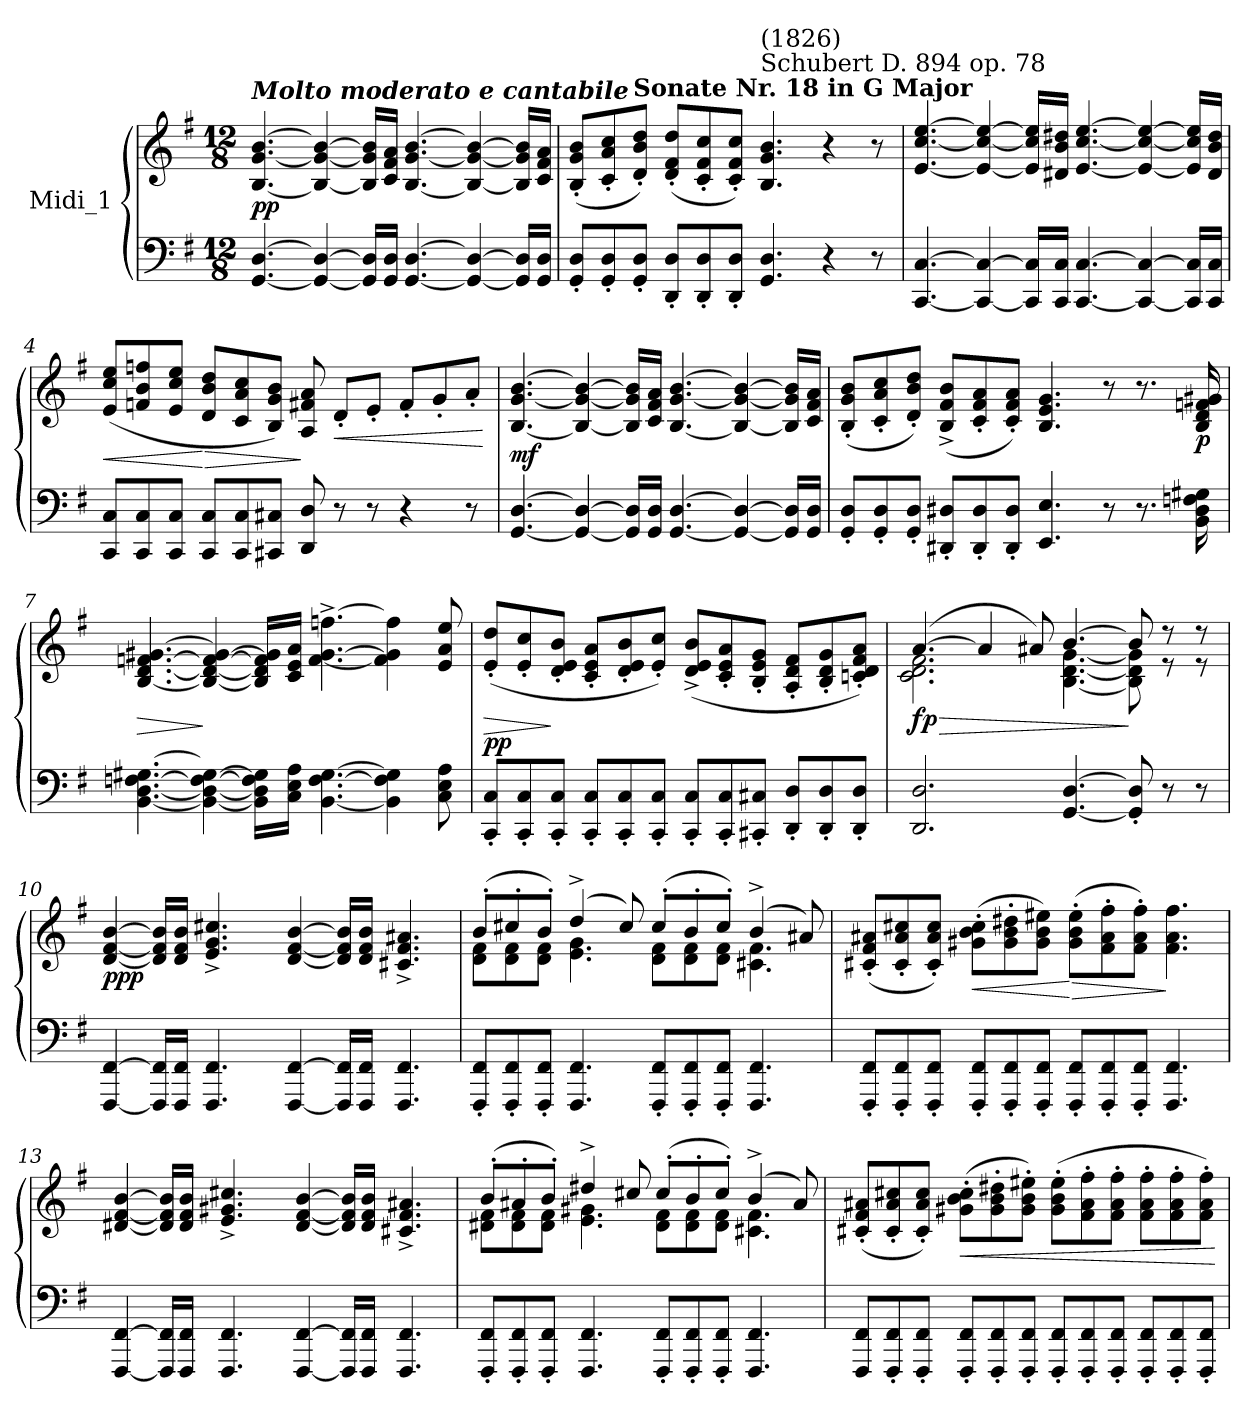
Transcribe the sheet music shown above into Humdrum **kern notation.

**kern	**kern	**dynam
*part1	*part1	*part1
*staff2	*staff1	*staff1/2
*I"Midi_1	*	*
*clefF4	*clefG2	*
*k[f#]	*k[f#]	*
*G:	*G:	*
*M12/8	*M12/8	*
*MM100	*MM100	*
=1	=1	=1
!	!LO:TX:a:Bi:t=Molto moderato e cantabile	!
!	!	!LO:DY:a=2
[4.GG/ [4.D/	[4.B/ [4.g/ [4.b/	pp
4GG/_ 4D/_	4B/_ 4g/_ 4b/_	.
16GG/] 16D/]LL	16B/] 16g/] 16b/]LL	.
16GG/ 16D/JJ	16c/ 16f#/ 16a/JJ	.
[4.GG/ [4.D/	[4.B/ [4.g/ [4.b/	.
4GG/_ 4D/_	4B/_ 4g/_ 4b/_	.
16GG/] 16D/]LL	16B/] 16g/] 16b/]LL	.
16GG/ 16D/JJ	16c/ 16f#/ 16a/JJ	.
=2	=2	=2
8GG/' 8D/'L	(8B/' 8g/' 8b/'L	.
8GG/' 8D/'	8c/' 8a/' 8cc/'	.
!	!LO:TX:a:B:t=Sonate Nr. 18 in G Major	!
8GG/' 8D/'J	8d/' 8b/' 8dd/'J)	.
8DD/' 8D/'L	(8d/' 8f#/' 8dd/'L	.
8DD/' 8D/'	8c/' 8f#/' 8cc/'	.
8DD/' 8D/'J	8c/' 8f#/' 8cc/'J)	.
!	!LO:TX:a:t=Schubert  D. 894 op. 78	!
!	!LO:TX:a:t=(1826)	!
4.GG/ 4.D/	4.B/ 4.g/ 4.b/	.
4r	4r	.
8r	8r	.
=3	=3	=3
[4.CC/ [4.C/	[4.e/ [4.cc/ [4.ee/	.
4CC/_ 4C/_	4e/_ 4cc/_ 4ee/_	.
16CC/] 16C/]LL	16e/] 16cc/] 16ee/]LL	.
16CC/ 16C/JJ	16d#X/ 16b/ 16dd#X/JJ	.
[4.CC/ [4.C/	[4.e/ [4.cc/ [4.ee/	.
4CC/_ 4C/_	4e/_ 4cc/_ 4ee/_	.
16CC/] 16C/]LL	16e/] 16cc/] 16ee/]LL	.
16CC/ 16C/JJ	16d#/ 16b/ 16dd#/JJ	.
!!LO:LB:g=z
=4	=4	=4
!	!	!LO:HP:b
8CC/ 8C/L	(8e/ 8cc/ 8ee/L	<
8CC/ 8C/	8fn/ 8b/ 8ffn/	.
8CC/ 8C/J	8e/ 8cc/ 8ee/J	.
!	!	!LO:HP:n=1:b
8CC/ 8C/L	8d/ 8b/ 8dd/L	[ >
8CC/ 8C/	8c/ 8a/ 8cc/	.
8CC#X/ 8C#X/J	8B/ 8g/ 8b/J)	.
8DD/ 8D/	8A/ 8f#X/ 8a/	]
!	!	!LO:HP:b
8r	8d'/L	<
8r	8e'/J	.
4r	8f#'/L	.
.	8g'/	.
8r	8a'/J	.
.	.	[
!!LO:LB:g=z
=5	=5	=5
*	*MM100	*
!	!	!LO:DY:a=2
[4.GG/ [4.D/	[4.B/ [4.g/ [4.b/	mf
4GG/_ 4D/_	4B/_ 4g/_ 4b/_	.
16GG/] 16D/]LL	16B/] 16g/] 16b/]LL	.
16GG/ 16D/JJ	16c/ 16f#/ 16a/JJ	.
[4.GG/ [4.D/	[4.B/ [4.g/ [4.b/	.
4GG/_ 4D/_	4B/_ 4g/_ 4b/_	.
16GG/] 16D/]LL	16B/] 16g/] 16b/]LL	.
16GG/ 16D/JJ	16c/ 16f#/ 16a/JJ	.
=6	=6	=6
8GG/' 8D/'L	(8B/' 8g/' 8b/'L	.
8GG/' 8D/'	8c/' 8a/' 8cc/'	.
8GG/' 8D/'J	8d/' 8b/' 8dd/'J)	.
8DD#X/' 8D#X/'L	(8B/^ 8f#/^ 8b/^L	.
8DD#/' 8D#/'	8c/' 8f#/' 8a/'	.
8DD#/' 8D#/'J	8c/' 8f#/' 8a/'J)	.
4.EE/ 4.E/	4.B/ 4.e/ 4.g/	.
8r	8r	.
8.r	8.r	.
!	!	!LO:DY:b
16BB\ 16D#\ 16Fn\ 16G#X\	16B/ 16d/ 16fn/ 16g#X/	p
=7	=7	=7
!	!	!LO:HP:b
[4.BB\ [4.D\ [4.Fn\ [4.G#X\	[4.B/ [4.d/ [4.fn/ [4.g#X/	>
4BB\_ 4D\_ 4F\_ 4G#\_	4B/_ 4d/_ 4f/_ 4g#/_	]
16BB\] 16D\] 16F\] 16G#\]LL	16B/] 16d/] 16f/] 16g#/]LL	.
16C\ 16E\ 16A\JJ	16c/ 16e/ 16a/JJ	.
[4.BB\ [4.F\ [4.G#\	[4.f\^ [4.g#\^ [4.ffn\^	.
4BB\] 4F\] 4G#\]	4f\] 4g#\] 4ff\]	.
8C\ 8E\ 8A\	8e/ 8a/ 8ee/	.
!!LO:LB:g=z
=8	=8	=8
!	!	!LO:HP:b
!	!	!LO:DY:n=1:a=2
8CC/' 8C/'L	(8e/' 8dd/'L	> pp
8CC/' 8C/'	8e/' 8cc/'	.
8CC/' 8C/'J	8d/' 8e/' 8b/'J	]
8CC/' 8C/'L	8c/' 8e/' 8a/'L	.
8CC/' 8C/'	8d/' 8e/' 8b/'	.
8CC/' 8C/'J	8e/' 8cc/'J)	.
8CC/' 8C/'L	(8d/^ 8e/^ 8b/^L	.
8CC/' 8C/'	8c/' 8e/' 8a/'	.
8CC#X/' 8C#X/'J	8B/' 8e/' 8g/'J	.
8DD/' 8D/'L	8A/' 8d/' 8f#/'L	.
8DD/' 8D/'	8B/' 8d/' 8g/'	.
8DD/' 8D/'J	8cni/' 8d/' 8f#/' 8a/'J)	.
!!LO:LB:g=z
=9	=9	=9
*	*MM100	*
!	!	!LO:HP:b
*	*^	*
!	!	!	!LO:DY:n=1:b
2.DD/ 2.D/	(>[4.a/	2.c\ 2.d\ 2.f#\	> fp
.	4a/]	.	.
.	8a#X/)	.	.
[4.GG/ [4.D/	[4.b/	[4.B\ [4.d\ [4.g\	.
8GG/]' 8D/]'	8b/]	8B\] 8d\] 8g\]	]
8r	8r	8r	.
8r	8r	8r	.
=10	=10	=10	=10
!	!	!	!LO:DY:b
[4FFF#/ [4FF#/	[4d/ [4f#/ [4b/	2ryy	ppp
16FFF#/] 16FF#/]LL	16d/] 16f#/] 16b/]LL	.	.
16FFF#/ 16FF#/JJ	16d/ 16f#/ 16b/JJ	.	.
4.FFF#/ 4.FF#/	4.e/^ 4.g/^ 4.cc#X/^	.	.
.	.	2ryy	.
[4FFF#/ [4FF#/	[4d/ [4f#/ [4b/	.	.
16FFF#/] 16FF#/]LL	16d/] 16f#/] 16b/]LL	2ryy	.
16FFF#/ 16FF#/JJ	16d/ 16f#/ 16b/JJ	.	.
4.FFF#/ 4.FF#/	4.c#X/^ 4.f#/^ 4.a#X/^	.	.
=11	=11	=11	=11
8FFF#/' 8FF#/'L	(>8b'/L	8d\ 8f#\L	.
8FFF#/' 8FF#/'	8cc#X'/	8d\ 8f#\	.
8FFF#/' 8FF#/'J	8b'/J)	8d\ 8f#\J	.
4.FFF#/ 4.FF#/	(>4dd^/	4.e\ 4.g\	.
.	8cc#/)	.	.
8FFF#/' 8FF#/'L	(>8cc#'/L	8d\ 8f#\L	.
8FFF#/' 8FF#/'	8b'/	8d\ 8f#\	.
8FFF#/' 8FF#/'J	8cc#'/J)	8d\ 8f#\J	.
4.FFF#/ 4.FF#/	(>4b^/	4.c#X\ 4.f#\	.
.	8a#X/)	.	.
!!LO:LB:g=z	!!
=12	=12	=12	=12
8FFF#/' 8FF#/'L	(>8c#X/' 8f#/' 8a#X/'L	2ryy	.
8FFF#/' 8FF#/'	8c#/' 8a#/' 8cc#X/'	.	.
8FFF#/' 8FF#/'J	8c#/' 8a#/' 8cc#/'J)	.	.
!	!	!	!LO:HP:b
8FFF#/' 8FF#/'L	(>8g#X\' 8b\' 8cc#\'L	.	<
8FFF#/' 8FF#/'	8g#\' 8b\' 8dd#X\'	2ryy	.
8FFF#/' 8FF#/'J	8g#\ 8b\ 8ee#X\J)	.	.
!	!	!	!LO:HP:n=1:b
8FFF#/' 8FF#/'L	(>8g#\' 8b\' 8ee#\'L	.	[ >
8FFF#/' 8FF#/'	8f#\' 8a#\' 8ff#\'	.	.
8FFF#/' 8FF#/'J	8f#\' 8a#\' 8ff#\'J)	2ryy	.
4.FFF#/ 4.FF#/	4.f#\ 4.a#\ 4.ff#\	.	]
!!LO:PB:g=z	!!
=13	=13	=13	=13
*	*MM100	*	*
[4FFF#/ [4FF#/	[4d#X/ [4f#/ [4b/	2ryy	.
16FFF#/] 16FF#/]LL	16d#/] 16f#/] 16b/]LL	.	.
16FFF#/ 16FF#/JJ	16d#/ 16f#/ 16b/JJ	.	.
4.FFF#/ 4.FF#/	4.e/^ 4.g#X/^ 4.cc#X/^	.	.
.	.	2ryy	.
[4FFF#/ [4FF#/	[4d#/ [4f#/ [4b/	.	.
16FFF#/] 16FF#/]LL	16d#/] 16f#/] 16b/]LL	2ryy	.
16FFF#/ 16FF#/JJ	16d#/ 16f#/ 16b/JJ	.	.
4.FFF#/ 4.FF#/	4.c#X/^ 4.f#/^ 4.a#X/^	.	.
=14	=14	=14	=14
8FFF#/' 8FF#/'L	(>8b'/L	8d#X\ 8f#\L	.
8FFF#/' 8FF#/'	8a#X'/	8d#\ 8f#\	.
8FFF#/' 8FF#/'J	8b'/J)	8d#\ 8f#\J	.
4.FFF#/ 4.FF#/	4dd#X^/	4.e\ 4.g#X\	.
.	8cc#X/	.	.
8FFF#/' 8FF#/'L	(>8cc#'/L	8d#\ 8f#\L	.
8FFF#/' 8FF#/'	8b'/	8d#\ 8f#\	.
8FFF#/' 8FF#/'J	8cc#'/J)	8d#\ 8f#\J	.
4.FFF#/ 4.FF#/	(>4b^/	4.c#X\ 4.f#\	.
.	8a#/)	.	.
!!LO:LB:g=z	!!
=15	=15	=15	=15
8FFF#/ 8FF#/L	(>8c#X/' 8f#/' 8a#X/'L	2ryy	.
8FFF#/' 8FF#/'	8c#/' 8a#/' 8cc#X/'	.	.
8FFF#/' 8FF#/'J	8c#/' 8a#/' 8cc#/'J)	.	.
!	!	!	!LO:HP:b
8FFF#/' 8FF#/'L	(>8g#X\' 8b\' 8cc#\'L	.	<
8FFF#/' 8FF#/'	8g#\' 8b\' 8dd#X\'	2ryy	.
8FFF#/' 8FF#/'J	8g#\' 8b\' 8ee#X\'J)	.	.
8FFF#/' 8FF#/'L	(>8g#\' 8b\' 8ee#\'L	.	.
8FFF#/' 8FF#/'	8f#\' 8a#\' 8ff#\'	.	.
8FFF#/' 8FF#/'J	8f#\' 8a#\' 8ff#\'J	2ryy	.
8FFF#/' 8FF#/'L	8f#\' 8a#\' 8ff#\'L	.	.
8FFF#/' 8FF#/'	8f#\' 8a#\' 8ff#\'	.	.
8FFF#/' 8FF#/'J	8f#\' 8a#\' 8ff#\'J)	.	.
*	*v	*v	*
.	.	[
=	=	=
*-	*-	*-
